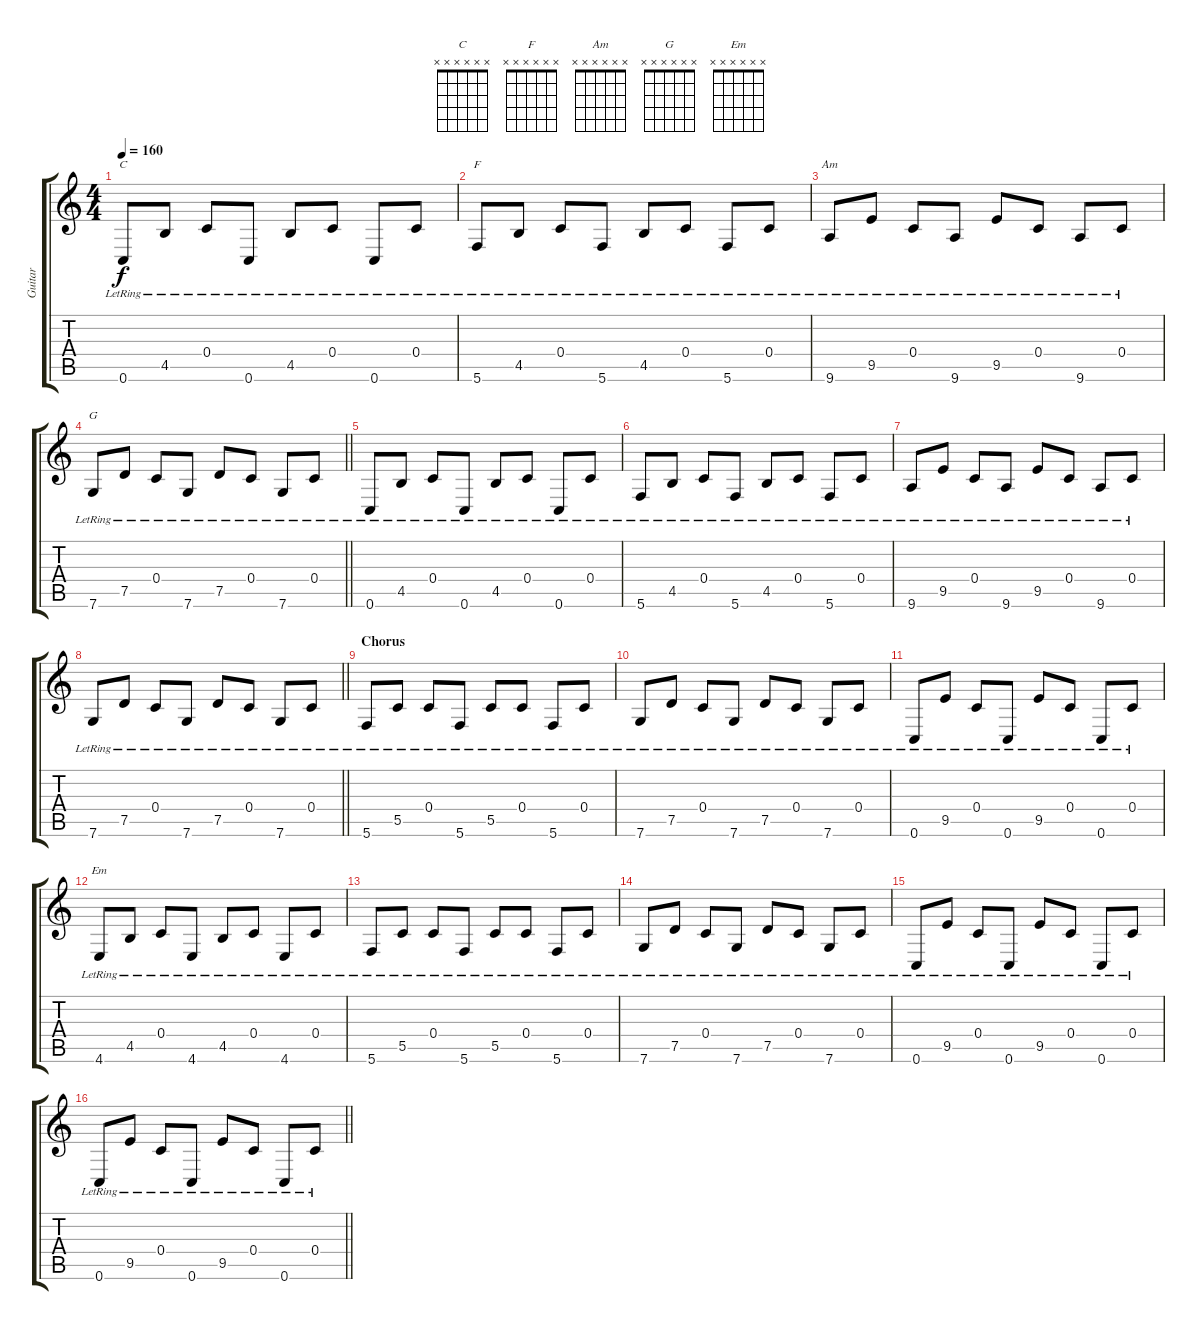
\track ("Guitar" "Guitar") {instrument electricguitarclean}
\staff {score tabs}
\tuning (D4 A3 F3 C3 G2 C2) {hide}
\chord ("C" x x x x x x)
\chord ("F" x x x x x x)
\chord ("Am" x x x x x x)
\chord ("G" x x x x x x)
\chord ("Em" x x x x x x)
\ts (4 4)
\tempo 160
\clef g2
\ks c
0.6{lr}.8{ch "C" dy f} 4.5{lr}.8 0.4{lr}.8 0.6{lr}.8 4.5{lr}.8 0.4{lr}.8 0.6{lr}.8 0.4{lr}.8 |
5.6{lr}.8{ch "F"} 4.5{lr}.8 0.4{lr}.8 5.6{lr}.8 4.5{lr}.8 0.4{lr}.8 5.6{lr}.8 0.4{lr}.8 |
9.6{lr}.8{ch "Am"} 9.5{lr}.8 0.4{lr}.8 9.6{lr}.8 9.5{lr}.8 0.4{lr}.8 9.6{lr}.8 0.4{lr}.8 |
\barLineRight lightlight
7.6{lr}.8{ch "G"} 7.5{lr}.8 0.4{lr}.8 7.6{lr}.8 7.5{lr}.8 0.4{lr}.8 7.6{lr}.8 0.4{lr}.8 |
0.6{lr}.8 4.5{lr}.8 0.4{lr}.8 0.6{lr}.8 4.5{lr}.8 0.4{lr}.8 0.6{lr}.8 0.4{lr}.8 |
5.6{lr}.8 4.5{lr}.8 0.4{lr}.8 5.6{lr}.8 4.5{lr}.8 0.4{lr}.8 5.6{lr}.8 0.4{lr}.8 |
9.6{lr}.8 9.5{lr}.8 0.4{lr}.8 9.6{lr}.8 9.5{lr}.8 0.4{lr}.8 9.6{lr}.8 0.4{lr}.8 |
\barLineRight lightlight
7.6{lr}.8 7.5{lr}.8 0.4{lr}.8 7.6{lr}.8 7.5{lr}.8 0.4{lr}.8 7.6{lr}.8 0.4{lr}.8 |
\section ("" "Chorus")
5.6{lr}.8 5.5{lr}.8 0.4{lr}.8 5.6{lr}.8 5.5{lr}.8 0.4{lr}.8 5.6{lr}.8 0.4{lr}.8 |
7.6{lr}.8 7.5{lr}.8 0.4{lr}.8 7.6{lr}.8 7.5{lr}.8 0.4{lr}.8 7.6{lr}.8 0.4{lr}.8 |
0.6{lr}.8 9.5{lr}.8 0.4{lr}.8 0.6{lr}.8 9.5{lr}.8 0.4{lr}.8 0.6{lr}.8 0.4{lr}.8 |
4.6{lr}.8{ch "Em"} 4.5{lr}.8 0.4{lr}.8 4.6{lr}.8 4.5{lr}.8 0.4{lr}.8 4.6{lr}.8 0.4{lr}.8 |
5.6{lr}.8 5.5{lr}.8 0.4{lr}.8 5.6{lr}.8 5.5{lr}.8 0.4{lr}.8 5.6{lr}.8 0.4{lr}.8 |
7.6{lr}.8 7.5{lr}.8 0.4{lr}.8 7.6{lr}.8 7.5{lr}.8 0.4{lr}.8 7.6{lr}.8 0.4{lr}.8 |
0.6{lr}.8 9.5{lr}.8 0.4{lr}.8 0.6{lr}.8 9.5{lr}.8 0.4{lr}.8 0.6{lr}.8 0.4{lr}.8 |
\barLineRight lightlight
0.6{lr}.8 9.5{lr}.8 0.4{lr}.8 0.6{lr}.8 9.5{lr}.8 0.4{lr}.8 0.6{lr}.8 0.4{lr}.8
